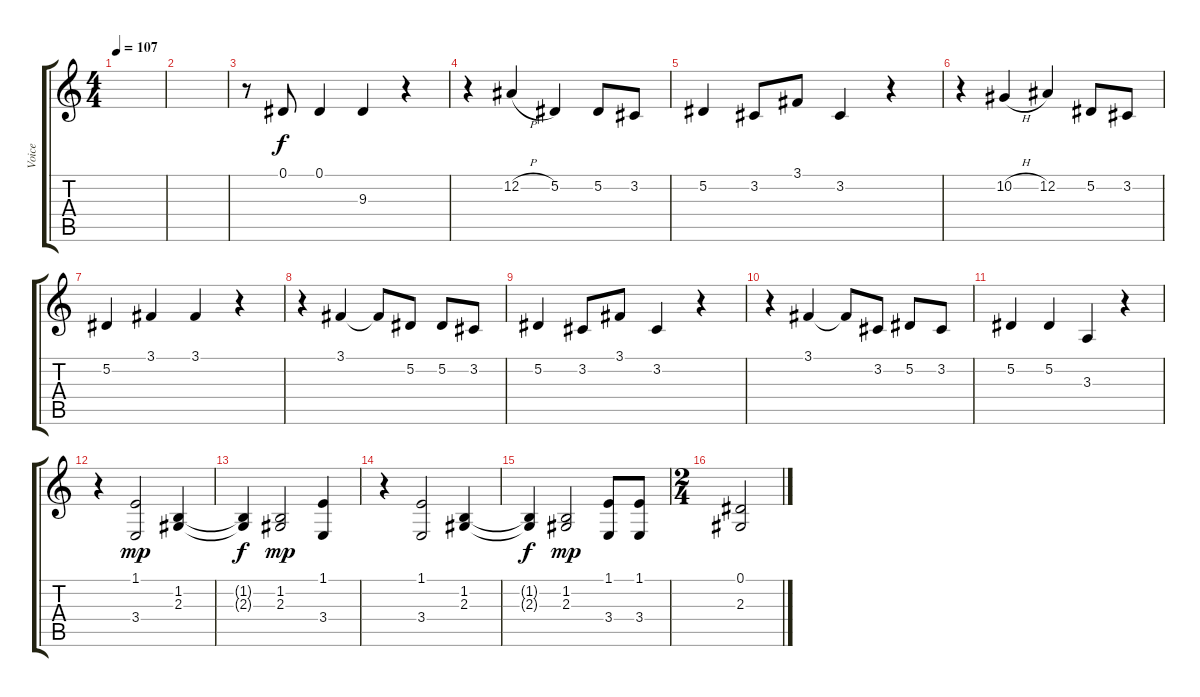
\track ("Voice" "Voice") {instrument lead6voice}
\staff {score tabs}
\tuning (Eb4 Bb3 Gb3 Db3 Ab2 Eb2) {hide}
\ts (4 4)
\tempo 107
\clef g2
\ks c
|
|
r.8 0.1.8 0.1.4 9.3.4 r.4 |
r.4 12.2{h}.4 5.2.4 5.2.8 3.2.8 |
5.2.4 3.2.8 3.1.8 3.2.4 r.4 |
r.4 10.2{h}.4 12.2.4 5.2.8 3.2.8 |
5.2.4 3.1.4 3.1.4 r.4 |
r.4 3.1.4 3.1{t}.8 5.2.8 5.2.8 3.2.8 |
5.2.4 3.2.8 3.1.8 3.2.4 r.4 |
r.4 3.1.4 3.1{t}.8 3.2.8 5.2.8 3.2.8 |
5.2.4 5.2.4 3.3.4 r.4 |
r.4 (1.1 3.4).2{dy mp} (1.2 2.3).4 |
(1.2{t} 2.3{t}).4{dy f} (1.2 2.3).2{dy mp} (1.1 3.4).4 |
r.4 (1.1 3.4).2 (1.2 2.3).4 |
(1.2{t} 2.3{t}).4{dy f} (1.2 2.3).2{dy mp} (1.1 3.4).8 (1.1 3.4).8 |
\ts (2 4)
(0.1 2.3).2
